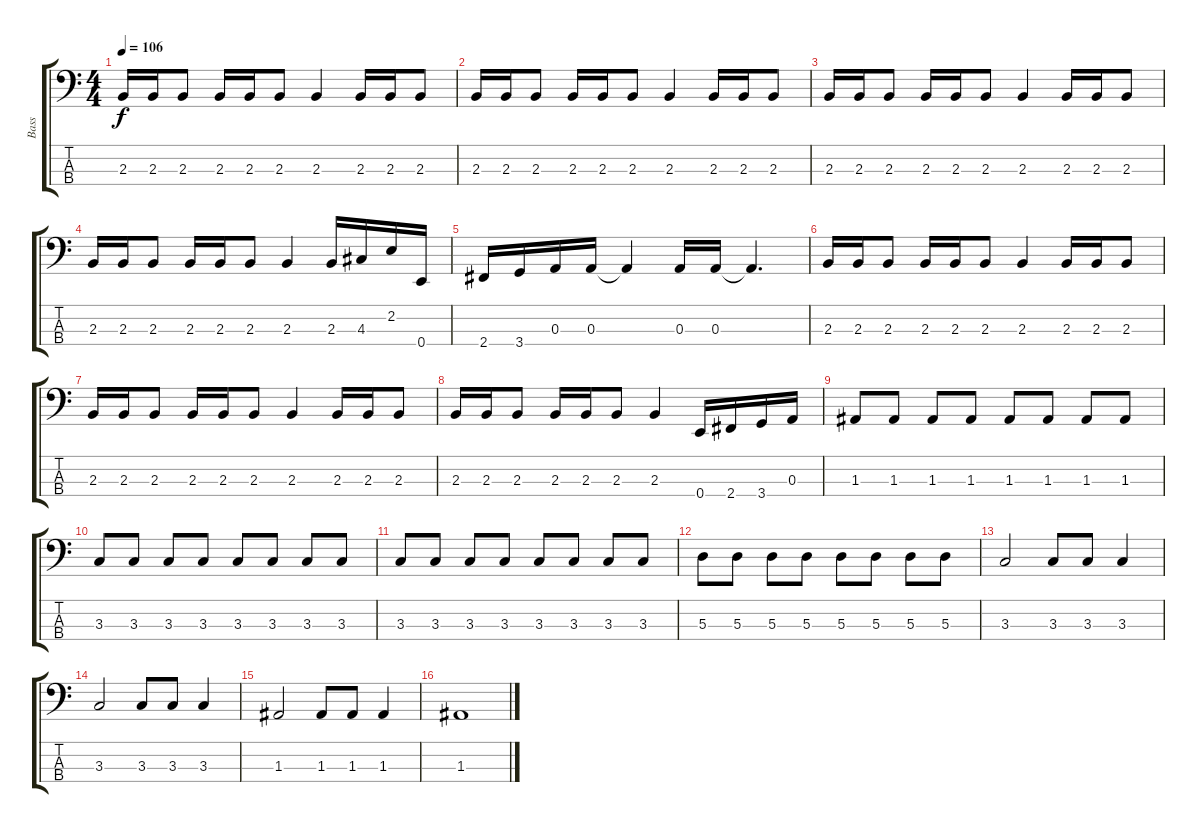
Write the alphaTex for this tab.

\track ("Bass" "Bass") {instrument electricbassfinger}
\staff {score tabs}
\tuning (G2 D2 A1 E1) {hide}
\ts (4 4)
\tempo 106
\clef f4
\ks c
2.3.16{dy f} 2.3.16 2.3.8 2.3.16 2.3.16 2.3.8 2.3.4 2.3.16 2.3.16 2.3.8 |
2.3.16 2.3.16 2.3.8 2.3.16 2.3.16 2.3.8 2.3.4 2.3.16 2.3.16 2.3.8 |
2.3.16 2.3.16 2.3.8 2.3.16 2.3.16 2.3.8 2.3.4 2.3.16 2.3.16 2.3.8 |
2.3.16 2.3.16 2.3.8 2.3.16 2.3.16 2.3.8 2.3.4 2.3.16 4.3.16 2.2.16 0.4.16 |
2.4.16 3.4.16 0.3.16 0.3.16 0.3{t}.4 0.3.16 0.3.16 0.3{t}.4{d} |
2.3.16 2.3.16 2.3.8 2.3.16 2.3.16 2.3.8 2.3.4 2.3.16 2.3.16 2.3.8 |
2.3.16 2.3.16 2.3.8 2.3.16 2.3.16 2.3.8 2.3.4 2.3.16 2.3.16 2.3.8 |
2.3.16 2.3.16 2.3.8 2.3.16 2.3.16 2.3.8 2.3.4 0.4.16 2.4.16 3.4.16 0.3.16 |
1.3.8 1.3.8 1.3.8 1.3.8 1.3.8 1.3.8 1.3.8 1.3.8 |
3.3.8 3.3.8 3.3.8 3.3.8 3.3.8 3.3.8 3.3.8 3.3.8 |
3.3.8 3.3.8 3.3.8 3.3.8 3.3.8 3.3.8 3.3.8 3.3.8 |
5.3.8 5.3.8 5.3.8 5.3.8 5.3.8 5.3.8 5.3.8 5.3.8 |
3.3.2 3.3.8 3.3.8 3.3.4 |
3.3.2 3.3.8 3.3.8 3.3.4 |
1.3.2 1.3.8 1.3.8 1.3.4 |
1.3.1
